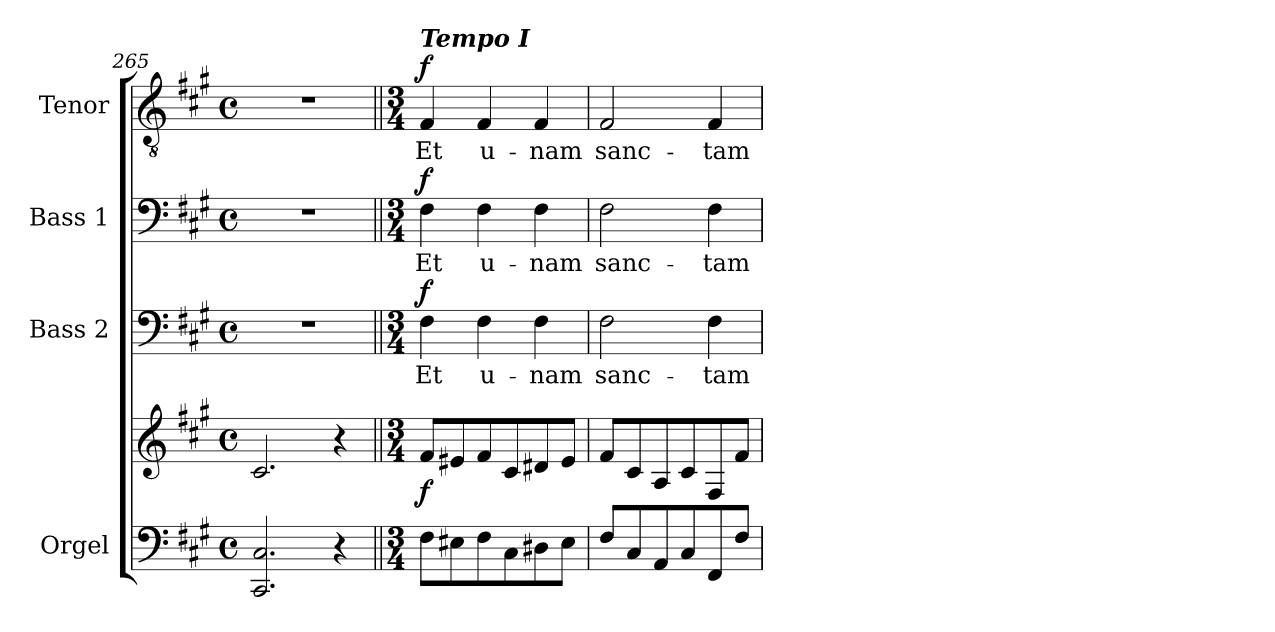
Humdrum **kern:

**kern	**kern	**dynam	**kern	**text	**dynam	**kern	**text	**dynam	**kern	**text	**dynam
*part4	*part4	*part4	*part3	*part3	*part3	*part2	*part2	*part2	*part1	*part1	*part1
*staff5	*staff4	*staff4/5	*staff3	*staff3	*staff3	*staff2	*staff2	*staff2	*staff1	*staff1	*staff1
*I"Orgel	*	*	*I"Bass 2	*	*	*I"Bass 1	*	*	*I"Tenor	*	*
*I'Org.	*	*	*I'B2.	*	*	*I'B1.	*	*	*I'T.	*	*
*clefF4	*clefG2	*	*clefF4	*	*	*clefF4	*	*	*clefGv2	*	*
*k[f#c#g#]	*k[f#c#g#]	*	*k[f#c#g#]	*	*	*k[f#c#g#]	*	*	*k[f#c#g#]	*	*
*A:	*A:	*	*A:	*	*	*A:	*	*	*A:	*	*
*M4/4	*M4/4	*	*M4/4	*	*	*M4/4	*	*	*M4/4	*	*
*met(c)	*met(c)	*	*met(c)	*	*	*met(c)	*	*	*met(c)	*	*
=265	=265	=265	=265	=265	=265	=265	=265	=265	=265	=265	=265
2.CC#/ 2.C#/	2.c#/	.	1r	.	.	1r	.	.	1r	.	.
4r	4r	.	.	.	.	.	.	.	.	.	.
=266||	=266||	=266||	=266||	=266||	=266||	=266||	=266||	=266||	=266||	=266||	=266||
*M3/4	*M3/4	*	*M3/4	*	*	*M3/4	*	*	*M3/4	*	*
!	!	!	!	!	!	!	!	!	!LO:TX:a:Bi:t=Tempo I	!	!
!	!	!LO:DY:b	!	!LO:LY:b	!LO:DY:a	!	!LO:LY:b	!LO:DY:a	!	!LO:LY:b	!LO:DY:a
8F#\L	8f#/L	f	4F#\	Et	f	4F#\	Et	f	4F#/	Et	f
8E#X\	8e#X/	.	.	.	.	.	.	.	.	.	.
!	!	!	!	!LO:LY:b	!	!	!LO:LY:b	!	!	!LO:LY:b	!
8F#\	8f#/	.	4F#\	u-	.	4F#\	u-	.	4F#/	u-	.
8C#\	8c#/	.	.	.	.	.	.	.	.	.	.
!	!	!	!	!LO:LY:b	!	!	!LO:LY:b	!	!	!LO:LY:b	!
8D#X\	8d#X/	.	4F#\	-nam	.	4F#\	-nam	.	4F#/	-nam	.
8E#\J	8e#/J	.	.	.	.	.	.	.	.	.	.
!!LO:PB:g=z
=267	=267	=267	=267	=267	=267	=267	=267	=267	=267	=267	=267
!	!	!	!	!LO:LY:b	!	!	!LO:LY:b	!	!	!LO:LY:b	!
8F#/L	8f#/L	.	2F#\	sanc-	.	2F#\	sanc-	.	2F#/	sanc-	.
8C#/	8c#/	.	.	.	.	.	.	.	.	.	.
8AA/	8A/	.	.	.	.	.	.	.	.	.	.
8C#/	8c#/	.	.	.	.	.	.	.	.	.	.
!	!	!	!	!LO:LY:b	!	!	!LO:LY:b	!	!	!LO:LY:b	!
8FF#/	8F#/	.	4F#\	-tam	.	4F#\	-tam	.	4F#/	-tam	.
8F#/J	8f#/J	.	.	.	.	.	.	.	.	.	.
=	=	=	=	=	=	=	=	=	=	=	=
*-	*-	*-	*-	*-	*-	*-	*-	*-	*-	*-	*-
